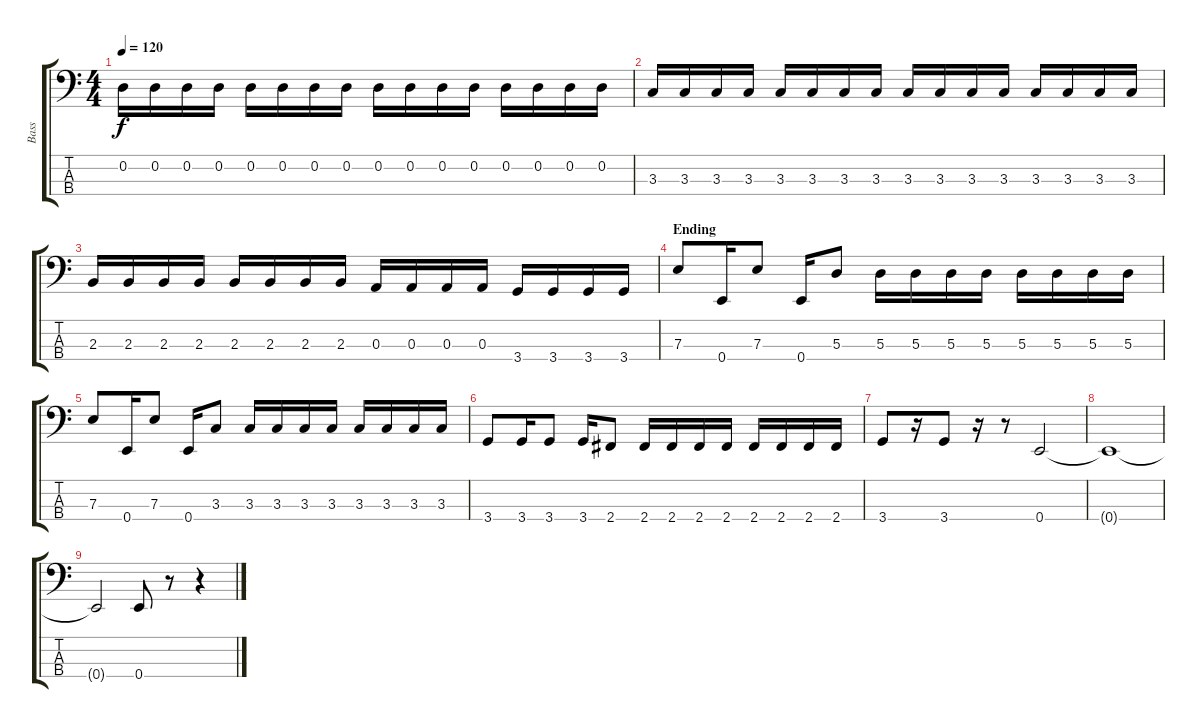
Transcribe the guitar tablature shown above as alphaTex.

\track ("Bass" "Bass") {instrument electricbasspick}
\staff {score tabs}
\tuning (G2 D2 A1 E1) {hide}
\ts (4 4)
\tempo 120
\clef f4
\ks c
0.2.16{dy f} 0.2.16 0.2.16 0.2.16 0.2.16 0.2.16 0.2.16 0.2.16 0.2.16 0.2.16 0.2.16 0.2.16 0.2.16 0.2.16 0.2.16 0.2.16 |
3.3.16 3.3.16 3.3.16 3.3.16 3.3.16 3.3.16 3.3.16 3.3.16 3.3.16 3.3.16 3.3.16 3.3.16 3.3.16 3.3.16 3.3.16 3.3.16 |
2.3.16 2.3.16 2.3.16 2.3.16 2.3.16 2.3.16 2.3.16 2.3.16 0.3.16 0.3.16 0.3.16 0.3.16 3.4.16 3.4.16 3.4.16 3.4.16 |
\section ("" "Ending")
7.3.8 0.4.16 7.3.8 0.4.16 5.3.8 5.3.16 5.3.16 5.3.16 5.3.16 5.3.16 5.3.16 5.3.16 5.3.16 |
7.3.8 0.4.16 7.3.8 0.4.16 3.3.8 3.3.16 3.3.16 3.3.16 3.3.16 3.3.16 3.3.16 3.3.16 3.3.16 |
3.4.8 3.4.16 3.4.8 3.4.16 2.4.8 2.4.16 2.4.16 2.4.16 2.4.16 2.4.16 2.4.16 2.4.16 2.4.16 |
3.4.8 r.16 3.4.8 r.16 r.8 0.4.2 |
0.4{t}.1 |
0.4{t}.2 0.4.8 r.8 r.4
